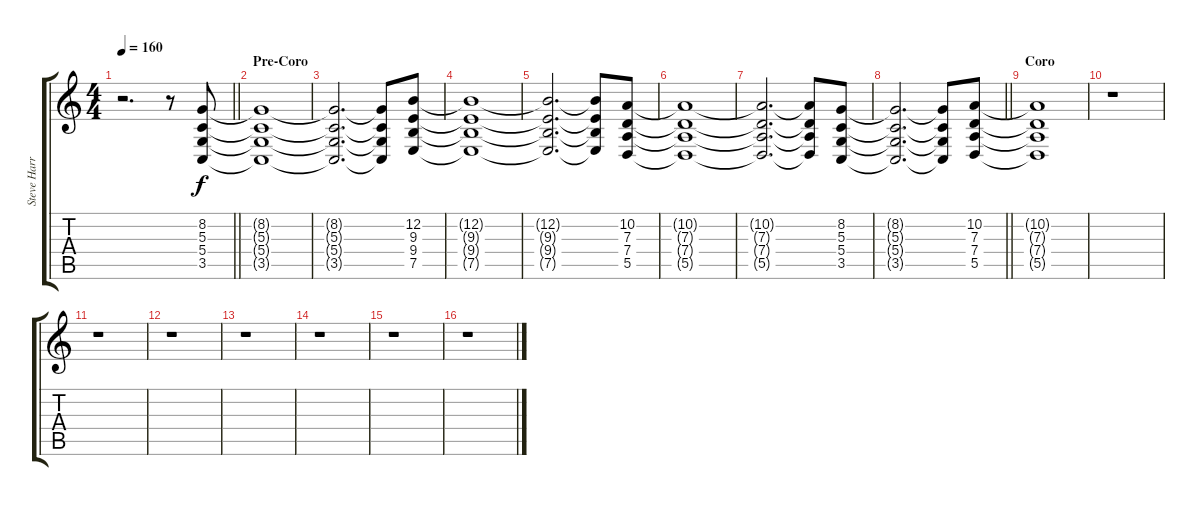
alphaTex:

\track ("Steve Harris (Sintetizador)" "Steve Harr") {instrument synthstrings2}
\staff {score tabs}
\tuning (E4 B3 G3 D3 A2 E2) {hide}
\ts (4 4)
\tempo 160
\clef g2
\barLineRight lightlight
\ks c
r.2{d dy f} r.8 (8.2 5.3 5.4 3.5).8 |
\section ("" "Pre-Coro")
(8.2{t} 5.3{t} 5.4{t} 3.5{t}).1 |
(8.2{t} 5.3{t} 5.4{t} 3.5{t}).2{d} (8.2{t} 5.3{t} 5.4{t} 3.5{t}).8 (12.2 9.3 9.4 7.5).8 |
(12.2{t} 9.3{t} 9.4{t} 7.5{t}).1 |
(12.2{t} 9.3{t} 9.4{t} 7.5{t}).2{d} (12.2{t} 9.3{t} 9.4{t} 7.5{t}).8 (10.2 7.3 7.4 5.5).8 |
(10.2{t} 7.3{t} 7.4{t} 5.5{t}).1 |
(10.2{t} 7.3{t} 7.4{t} 5.5{t}).2{d} (10.2{t} 7.3{t} 7.4{t} 5.5{t}).8 (8.2 5.3 5.4 3.5).8 |
\barLineRight lightlight
(8.2{t} 5.3{t} 5.4{t} 3.5{t}).2{d} (8.2{t} 5.3{t} 5.4{t} 3.5{t}).8 (10.2 7.3 7.4 5.5).8 |
\section ("" "Coro")
(10.2{t} 7.3{t} 7.4{t} 5.5{t}).1 |
r.1 |
r.1 |
r.1 |
r.1 |
r.1 |
r.1 |
r.1
